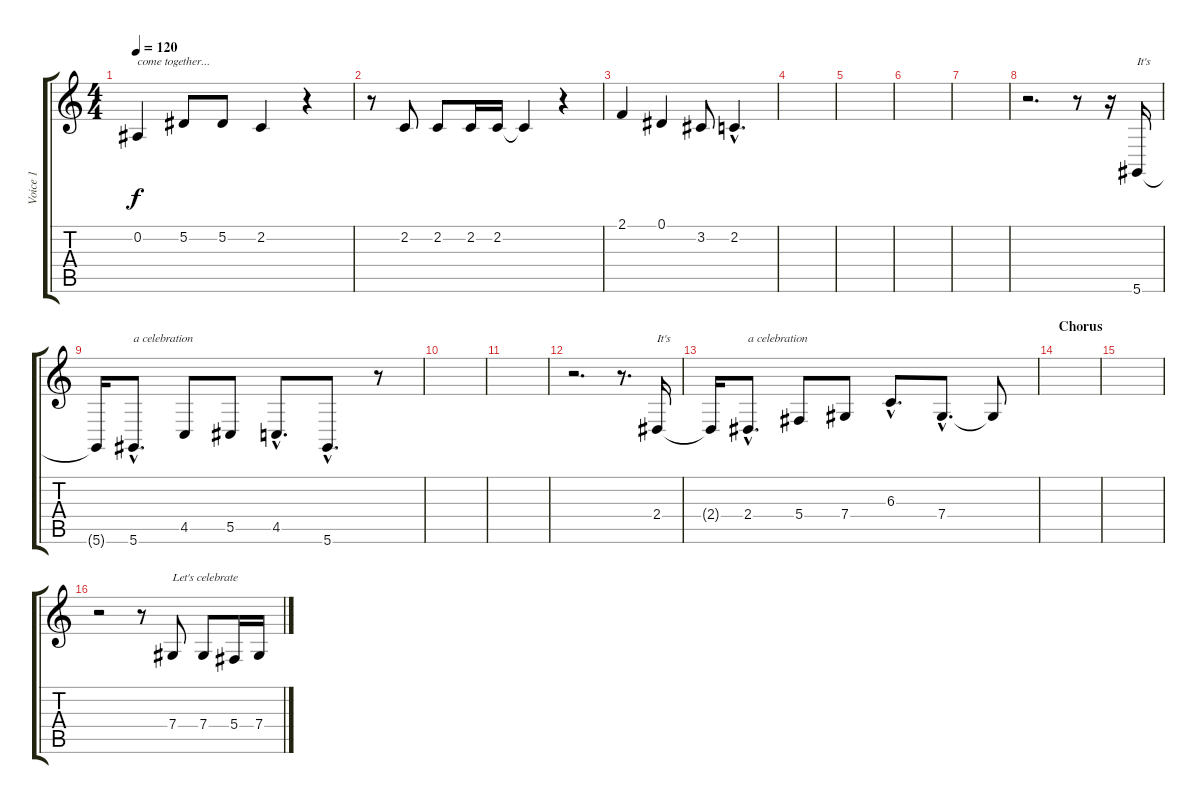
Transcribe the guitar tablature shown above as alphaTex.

\track ("Voice 1" "Voice 1") {instrument tenorsax}
\staff {score tabs}
\tuning (Eb4 Bb3 Gb3 Db3 Ab2 Eb2) {hide}
\ts (4 4)
\tempo 120
\clef g2
\ks c
0.2.4{txt "come together..." dy f} 5.2.8 5.2.8 2.2.4 r.4 |
r.8 2.2.8 2.2.8 2.2.16 2.2.16 2.2{t}.4 r.4 |
2.1.4 0.1.4 3.2.8 2.2{hac}.4{d} |
|
|
|
|
r.2{d} r.8 r.16 5.6.16{txt "It's"} |
5.6{t}.16 5.6{hac}.8{d txt "a celebration"} 4.5.8 5.5.8 4.5{hac}.8{d} 5.6{hac}.8{d} r.8 |
|
|
r.2{d} r.8{d} 2.4.16{txt "It's"} |
2.4{t}.16 2.4{hac}.8{d txt "a celebration"} 5.4.8 7.4.8 6.3{hac}.8{d} 7.4{hac}.8{d} 7.4{t}.8 |
\section ("" "Chorus")
|
|
r.2 r.8 7.4.8{txt "Let's celebrate"} 7.4.8 5.4.16 7.4.16
